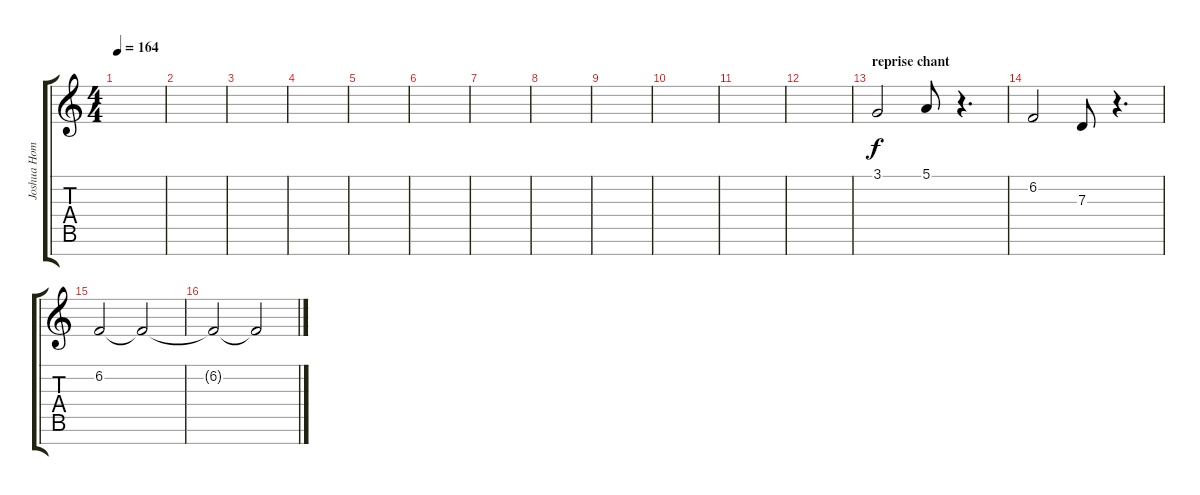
\track ("Joshua Homme - singing" "Joshua Hom") {instrument piccolo}
\staff {score tabs}
\tuning (E4 B3 G3 D3 A2 E2 B1) {hide}
\ts (4 4)
\tempo 164
\clef g2
\ks c
|
|
|
|
|
|
|
|
|
|
|
|
\section ("" "reprise chant")
3.1.2 5.1.8 r.4{d} |
6.2.2 7.3.8 r.4{d} |
6.2.2 6.2{t}.2 |
6.2{t}.2 6.2{t}.2
